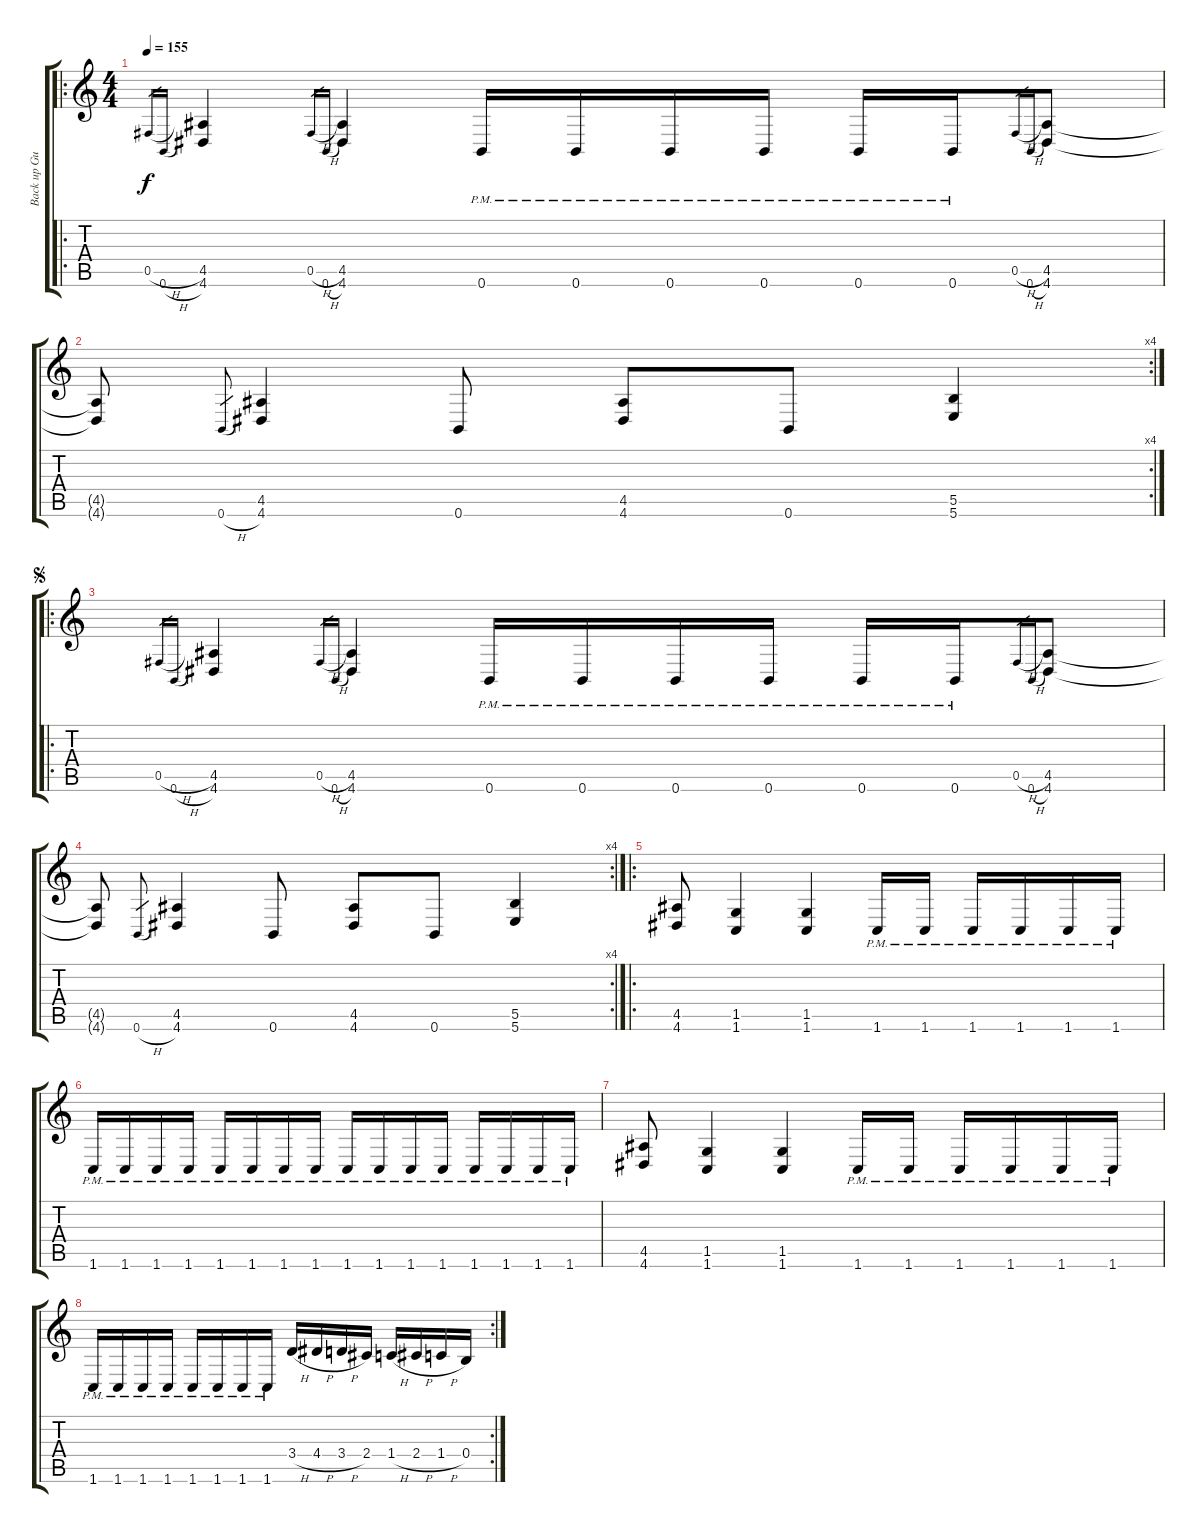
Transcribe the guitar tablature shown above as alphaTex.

\track ("Back up Guitar" "Back up Gu") {instrument distortionguitar}
\staff {score tabs}
\tuning (Db4 Ab3 E3 B2 Gb2 B1) {hide}
\ro
\ts (4 4)
\tempo 155
\clef g2
\ks c
0.5{h}.16{gr dy f instrument distortionguitar} 0.6{h}.16{gr} (4.5 4.6).4 0.5{h}.16{gr} 0.6{h}.16{gr} (4.5 4.6).4 0.6{pm}.16 0.6{pm}.16 0.6{pm}.16 0.6{pm}.16 0.6{pm}.16 0.6{pm}.16 0.5{h}.16{gr} 0.6{h}.16{gr} (4.5 4.6).8 |
\rc 4
(4.5{t} 4.6{t}).8 0.6{h}.8{gr} (4.5 4.6).4 0.6.8 (4.5 4.6).8 0.6.8 (5.5 5.6).4 |
\ro
\jump segno
0.5{h}.16{gr} 0.6{h}.16{gr} (4.5 4.6).4 0.5{h}.16{gr} 0.6{h}.16{gr} (4.5 4.6).4 0.6{pm}.16 0.6{pm}.16 0.6{pm}.16 0.6{pm}.16 0.6{pm}.16 0.6{pm}.16 0.5{h}.16{gr} 0.6{h}.16{gr} (4.5 4.6).8 |
\rc 4
(4.5{t} 4.6{t}).8 0.6{h}.8{gr} (4.5 4.6).4 0.6.8 (4.5 4.6).8 0.6.8 (5.5 5.6).4 |
\ro
(4.5 4.6).8 (1.5 1.6).4 (1.5 1.6).4 1.6{pm}.16 1.6{pm}.16 1.6{pm}.16 1.6{pm}.16 1.6{pm}.16 1.6{pm}.16 |
1.6{pm}.16 1.6{pm}.16 1.6{pm}.16 1.6{pm}.16 1.6{pm}.16 1.6{pm}.16 1.6{pm}.16 1.6{pm}.16 1.6{pm}.16 1.6{pm}.16 1.6{pm}.16 1.6{pm}.16 1.6{pm}.16 1.6{pm}.16 1.6{pm}.16 1.6{pm}.16 |
(4.5 4.6).8 (1.5 1.6).4 (1.5 1.6).4 1.6{pm}.16 1.6{pm}.16 1.6{pm}.16 1.6{pm}.16 1.6{pm}.16 1.6{pm}.16 |
\rc 2
1.6{pm}.16 1.6{pm}.16 1.6{pm}.16 1.6{pm}.16 1.6{pm}.16 1.6{pm}.16 1.6{pm}.16 1.6{pm}.16 3.4{h}.16 4.4{h}.16 3.4{h}.16 2.4.16 1.4{h}.16 2.4{h}.16 1.4{h}.16 0.4.16
